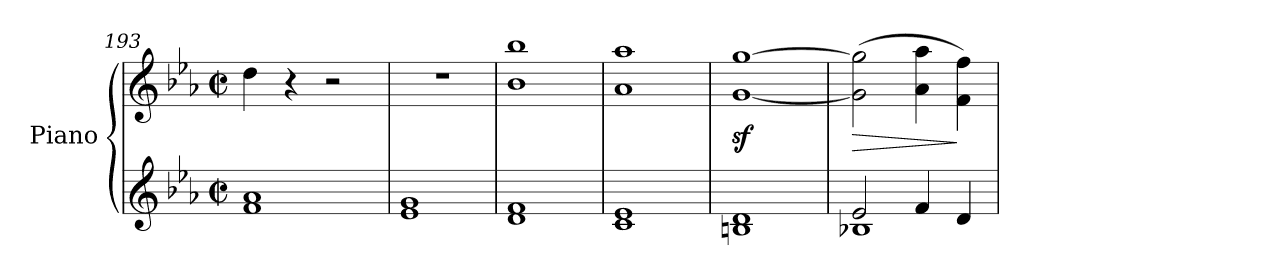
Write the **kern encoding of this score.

**kern	**kern	**dynam
*part1	*part1	*part1
*staff2	*staff1	*staff1/2
*I"Piano	*	*
*I'Pno	*	*
*clefG2	*clefG2	*
*k[b-e-a-]	*k[b-e-a-]	*
*M4/4	*M4/4	*
*met(c|)	*met(c|)	*
=193	=193	=193
1f 1a-	4dd\	.
.	4r	.
.	2r	.
=194	=194	=194
1e- 1g	1r	.
!!LO:LB:g=z
=195	=195	=195
1d 1f	1b- 1bb-	.
=196	=196	=196
!	!	!LO:DY:b
1c 1e-	1a- 1aa-	other-dynamics
=197	=197	=197
1Bn 1d	[1gz< [1ggz<	.
=198	=198	=198
*^	*	*
!	!	!	!LO:HP:b
2e-/	1B-X	(2g\] 2gg\]	>
4f/	.	4a-\ 4aa-\	.
4d/	.	4f\ 4ff\)	]
*v	*v	*	*
=	=	=
*-	*-	*-
